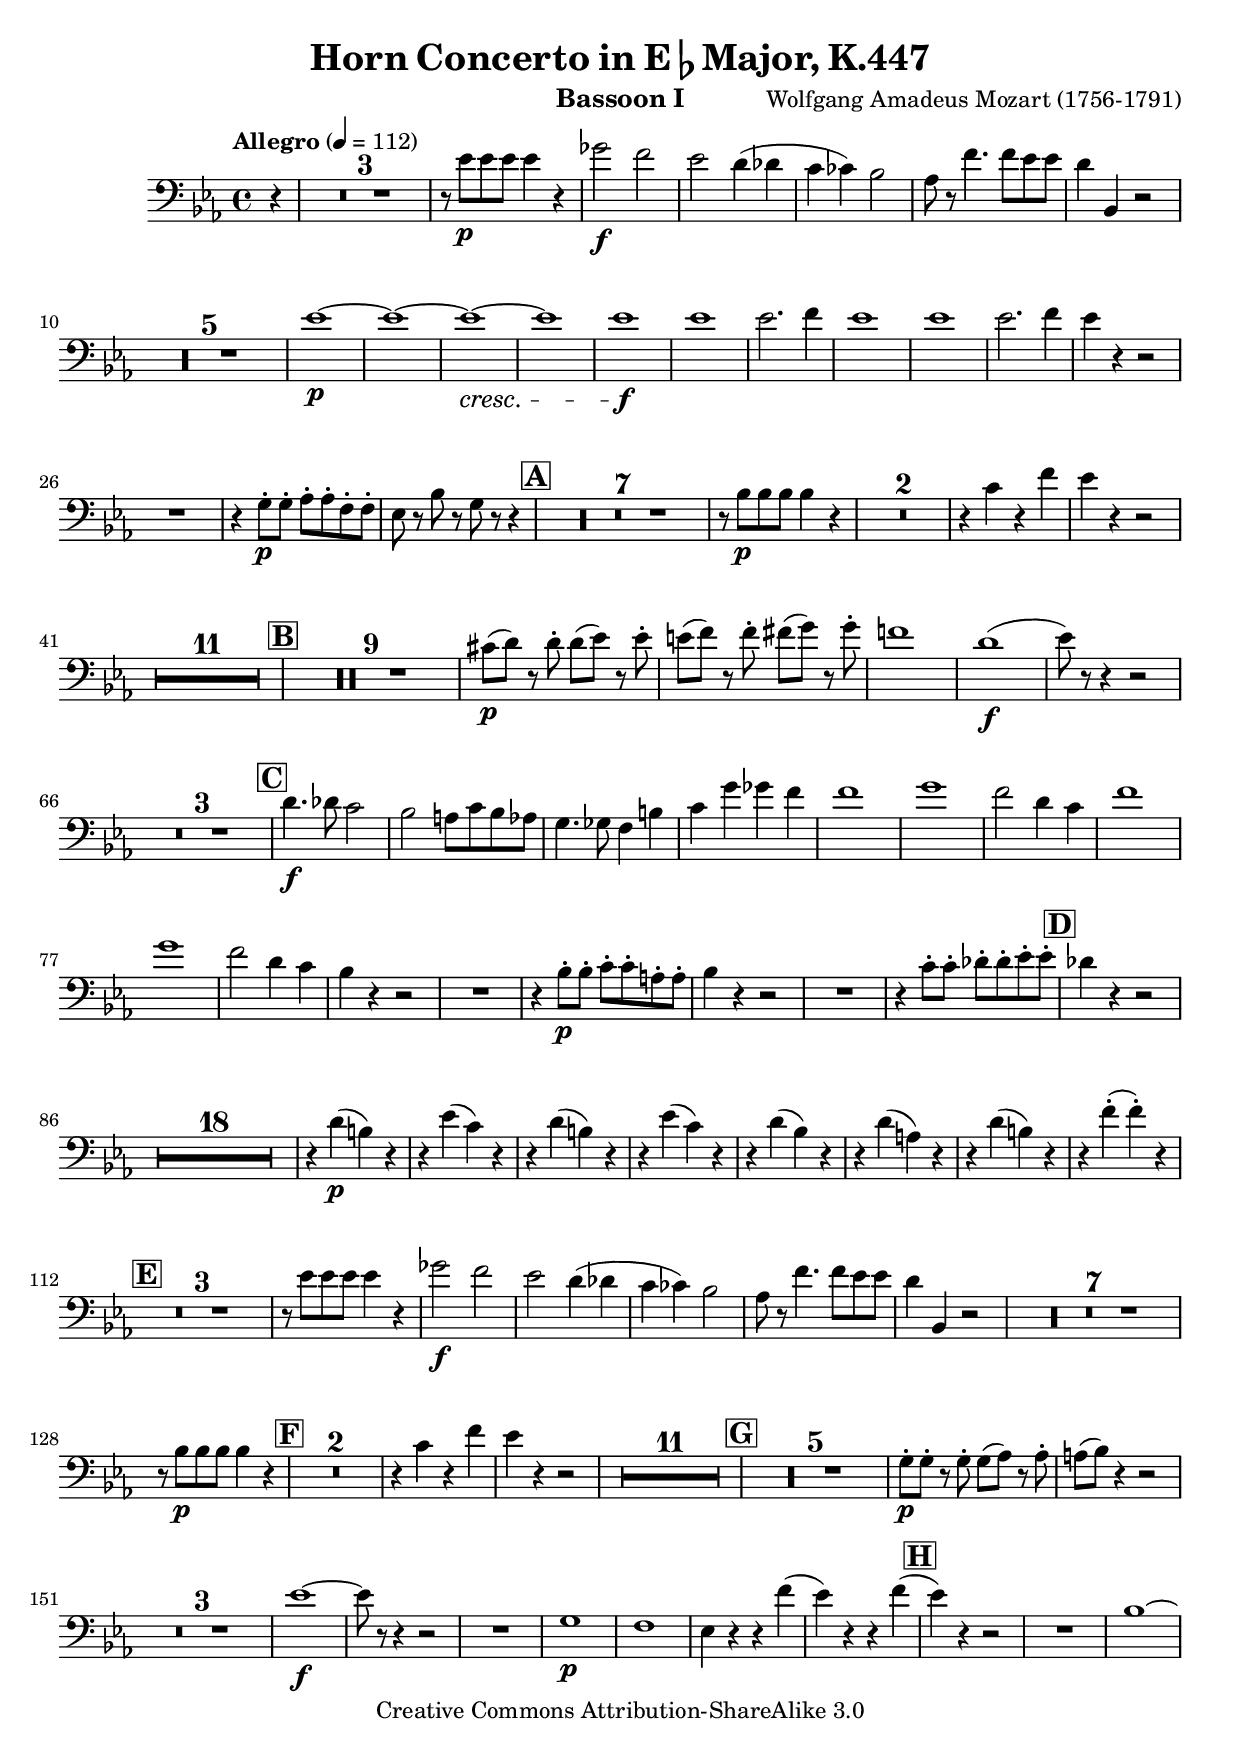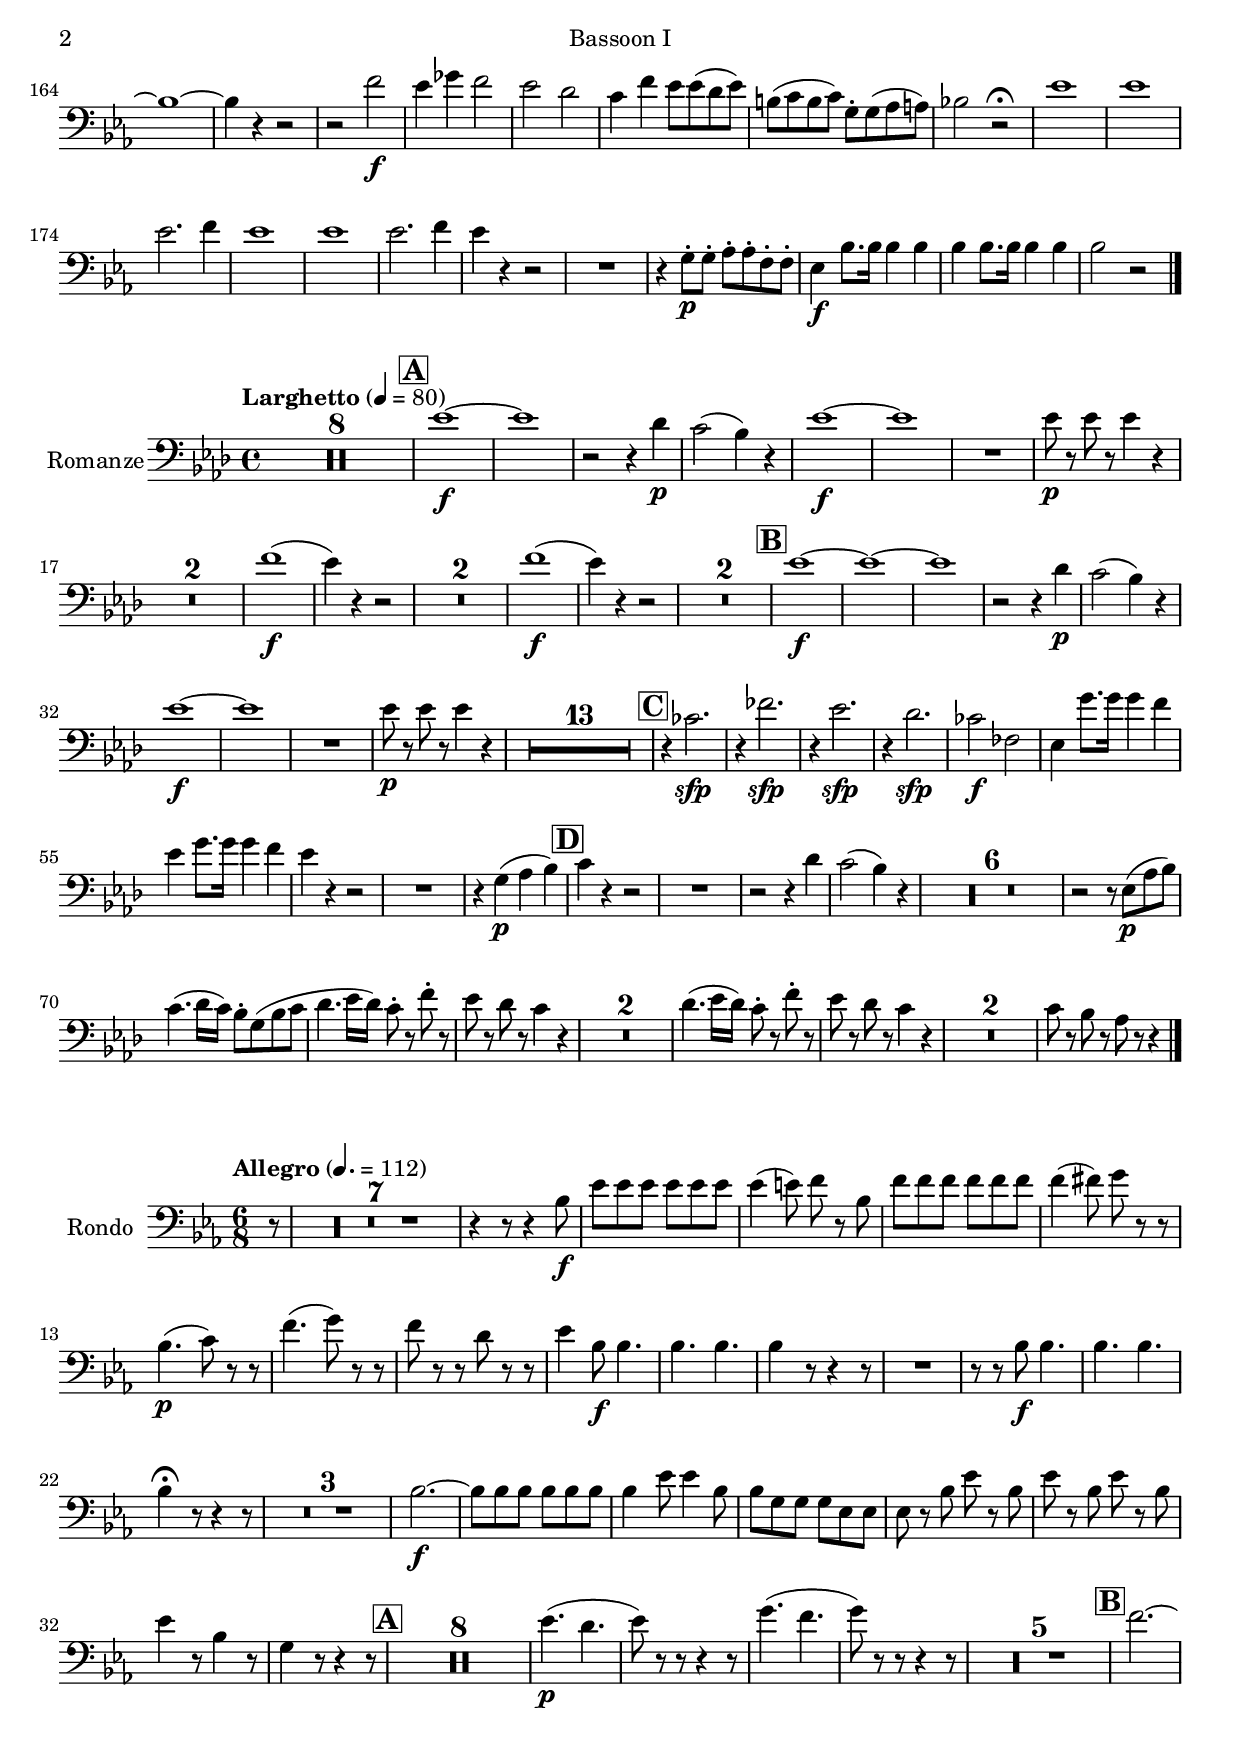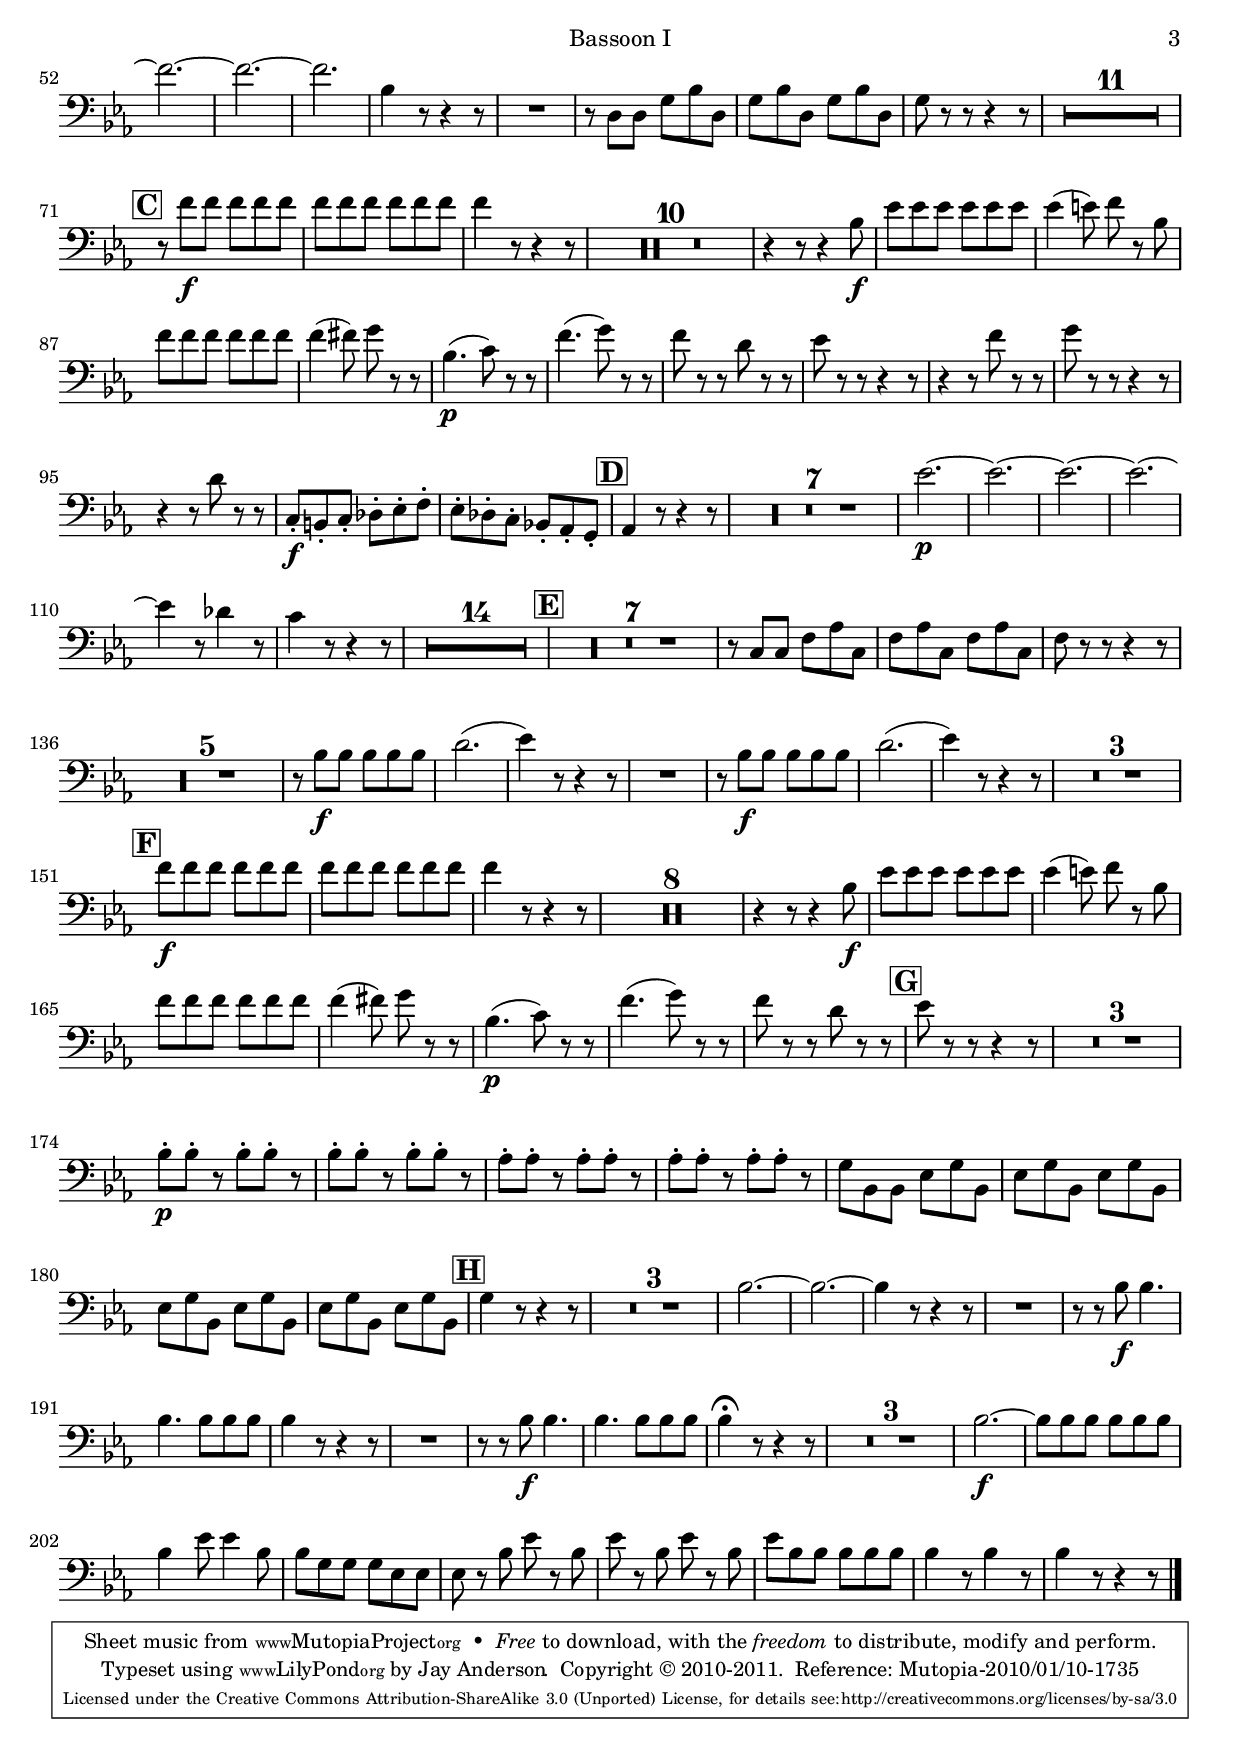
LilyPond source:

\version "2.13.50"

\include "defs.ily"
\version "2.13.50"

bassoonIAllegro = \relative c'
{
  \clef bass
  \key ees \major
  r4 |
  R1*3 |
  r8 ees\p ees ees ees4 r |
  ges2\f f |
  ees d4( des |
  c ces) bes2 |
  aes8 r f'4. f8 ees ees |
  d4 bes, r2 |
  R1*5 |
  ees'1~\p |
  ees~ |
  ees~\cresc |
  ees |
  ees\f |
  ees |
  ees2. f4 |
  ees1 |
  ees |
  ees2. f4 |
  ees4 r r2 |
  R1 |
  r4 g,8-.\p g-. aes-. aes-. f-. f-. |
  ees r bes' r g r r4 |
  R1*7 |
  r8 bes\p bes bes bes4 r |
  R1*2 |
  r4 c r f |
  ees r r2 |
  R1*20 |
  cis8(\p d) r d-. d( ees) r ees-. |
  e( f) r f-. fis( g) r g-. |
  f1 |
  d(\f |
  ees8) r r4 r2 |
  R1*3 |
  d4.\f des8 c2 |
  bes a8 c bes aes |
  g4. ges8 f4 b |
  c g' ges f |
  f1 |
  g |
  f2 d4 c |
  f1 |
  g |
  f2 d4 c |
  bes r r2 |
  R1 |
  r4 bes8-.\p bes-. c-. c-. a-. a-. |
  bes4 r r2 |
  R1 |
  r4 c8-. c-. des-. des-. ees-. ees-. |
  des4 r r2 |
  R1*18 |
  r4 d(\p b) r |
  r ees( c) r |
  r d( b) r |
  r ees( c) r |
  r d( bes) r |
  r d( a) r |
  r d( b) r |
  r f'-.( f-.) r |
  R1*3 |
  r8 ees ees ees ees4 r |
  ges2\f f |
  ees d4( des |
  c ces) bes2 |
  aes8 r f'4. f8 ees ees |
  d4 bes, r2 |
  R1*7 |
  r8 bes'\p bes bes bes4 r |
  R1*2 |
  r4 c r f |
  ees r r2 |
  R1*16 |
  g,8-.\p g-. r g-. g( aes) r aes-. |
  a( bes) r4 r2 |
  R1*3 |
  ees1~\f |
  ees8 r r4 r2 |
  R1 |
  g,1\p |
  f |
  ees4 r r f'( |
  ees) r r f( |
  ees) r r2 |
  R1 |
  bes1~ |
  bes~ |
  bes4 r r2 |
  r f'\f |
  ees4 ges f2 |
  ees d |
  c4 f ees8 ees( d ees) |
  b( c b c) g-. g( aes a) |
  bes2 r\fermata |
  ees1 |
  ees |
  ees2. f4 |
  ees1 |
  ees |
  ees2. f4 |
  ees r r2 |
  R1 |
  r4 g,8-.\p g-. aes-. aes-. f-. f-. |
  ees4\f bes'8. bes16 bes4 bes |
  bes bes8. bes16 bes4 bes |
  bes2 r |
}

bassoonIRomanze = \relative c'
{
  \clef bass
  \key aes \major
  R1*8 |
  ees1~\f |
  ees |
  r2 r4 des\p |
  c2( bes4) r |
  ees1~\f |
  ees |
  R1 |
  ees8\p r ees r ees4 r |
  R1*2 |
  f1(\f |
  ees4) r r2 |
  R1*2 |
  f1(\f |
  ees4) r r2 |
  R1*2 |
  ees1~\f |
  ees~ |
  ees |
  r2 r4 des\p |
  c2( bes4) r |
  ees1~\f |
  ees |
  R1 |
  ees8\p r ees r ees4 r |
  R1*13 |
  r4 ces2.\sfp |
  r4 fes2.\sfp |
  r4 ees2.\sfp |
  r4 des2.\sfp |
  ces2\f fes, |
  ees4 g'8. g16 g4 f |
  ees g8. g16 g4 f |
  ees r r2 |
  R1 |
  r4 g,(\p aes bes) |
  c r r2 |
  R1 |
  r2 r4 des |
  c2( bes4) r |
  R1*6 |
  r2 r8 ees,(\p aes bes) |
  c4.( des16 c) bes8-. g( bes c |
  des4.( ees16 des) c8-. r f-. r |
  ees r des r c4 r |
  R1*2 |
  des4.( ees16 des) c8-. r f-. r |
  ees r des r c4 r |
  R1*2 |
  c8 r bes r aes r r4 |
}

bassoonIRondo = \relative c'
{
  \clef bass
  \key ees \major
  r8 |
  R2.*7 |
  r4 r8 r4 bes8\f |
  ees ees ees ees ees ees |
  ees4( e8) f r bes, |
  f' f f f f f |
  f4( fis8) g r r |
  bes,4.(\p c8) r r |
  f4.( g8) r r |
  f r r d r r |
  ees4 bes8\f bes4. |
  bes bes |
  bes4 r8 r4 r8 |
  R2. |
  r8 r bes\f bes4. |
  bes bes |
  bes4\fermata r8 r4 r8 |
  R2.*3 |
  bes2.~\f |
  bes8 bes bes bes bes bes |
  bes4 ees8 ees4 bes8 |
  bes g g g ees ees |
  ees r bes' ees r bes |
  ees r bes ees r bes |
  ees4 r8 bes4 r8 |
  g4 r8 r4 r8 |
  R2.*8 |
  ees'4.(\p d |
  ees8) r r r4 r8 |
  g4.( f |
  g8) r r r4 r8 |
  R2.*5 |
  f2.~ |
  f~ |
  f~ |
  f |
  bes,4 r8 r4 r8 |
  R2. |
  r8 d, d g bes d, |
  g bes d, g bes d, |
  g r r r4 r8 |
  R2.*11 |
  r8 f'\f f f f f |
  f f f f f f |
  f4 r8 r4 r8 |
  R2.*10 |
  r4 r8 r4 bes,8\f |
  ees ees ees ees ees ees |
  ees4( e8) f r bes, |
  f' f f f f f |
  f4( fis8) g r r |
  bes,4.(\p c8) r r |
  f4.( g8) r r |
  f r r d r r |
  ees r r r4 r8 |
  r4 r8 f r r |
  g r r r4 r8 |
  r4 r8 d r r |
  c,-.\f b-. c-. des-. ees-. f-. |
  ees-. des-. c-. bes-. aes-. g-. |
  aes4 r8 r4 r8 |
  R2.*7 |
  ees''2.~\p |
  ees~ |
  ees~ |
  ees~ |
  ees4 r8 des4 r8 |
  c4 r8 r4 r8 |
  R2.*21 |
  r8 c, c f aes c, |
  f aes c, f aes c, |
  f r r r4 r8 |
  R2.*5 |
  r8 bes\f bes bes bes bes |
  d2.( |
  ees4) r8 r4 r8 |
  R2. |
  r8 bes\f bes bes bes bes |
  d2.( |
  ees4) r8 r4 r8 |
  R2.*3 |
  f8\f f f f f f |
  f f f f f f |
  f4 r8 r4 r8 |
  R2.*8 |
  r4 r8 r4 bes,8\f |
  ees ees ees ees ees ees |
  ees4( e8) f r bes, |
  f' f f f f f |
  f4( fis8) g r r |
  bes,4.(\p c8) r r |
  f4.( g8) r r |
  f r r d r r |
  ees r r r4 r8 |
  R2.*3 |
  bes8-.\p bes-. r bes-. bes-. r |
  bes-. bes-. r bes-. bes-. r |
  aes-. aes-. r aes-. aes-. r |
  aes-. aes-. r aes-. aes-. r |
  g bes, bes ees g bes, |
  ees g bes, ees g bes, |
  ees g bes, ees g bes, |
  ees g bes, ees g bes, |
  g'4 r8 r4 r8 |
  R2.*3 |
  bes2.~ |
  bes~ |
  bes4 r8 r4 r8 |
  R2. |
  r8 r bes\f bes4. |
  bes bes8 bes bes |
  bes4 r8 r4 r8 |
  R2. |
  r8 r bes\f bes4. |
  bes bes8 bes bes |
  bes4\fermata r8 r4 r8 |
  R2.*3 |
  bes2.~\f |
  bes8 bes bes bes bes bes |
  bes4 ees8 ees4 bes8 |
  bes g g g ees ees |
  ees r bes' ees r bes |
  ees r bes ees r bes |
  ees bes bes bes bes bes |
  bes4 r8 bes4 r8 |
  bes4 r8 r4 r8 |
}


instrument = \markup {Bassoon I}
\include "header.ily"

allegro = \bassoonIAllegro
romanze = \bassoonIRomanze
rondo = \bassoonIRondo
\version "2.13.50"

\score
{
  \new Staff
  {
    << \allegro \outlineAllegro >>
  }
}

\score
{
  \new Staff
  {
    \set Staff.instrumentName = "Romanze"
    << \romanze \outlineRomanze >>
  }
}

\score
{
  \new Staff
  {
    \set Staff.instrumentName = "Rondo"
    << \rondo \outlineRondo >>
  }
}

